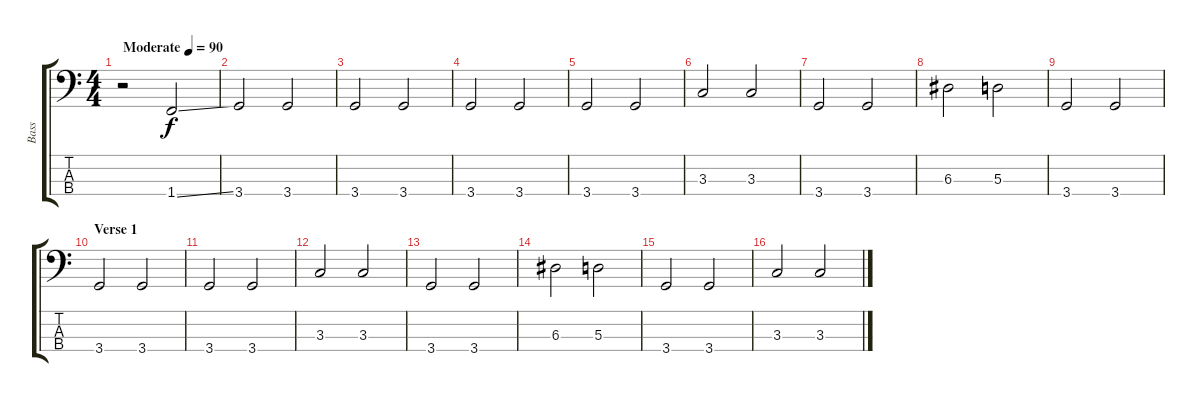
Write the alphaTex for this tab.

\track ("Bass" "Bass") {instrument electricbassfinger}
\staff {score tabs}
\tuning (G2 D2 A1 E1) {hide}
\ts (4 4)
\tempo (90 "Moderate")
\clef f4
\ks c
r.2{dy f instrument electricbassfinger} 1.4{ss}.2 |
3.4.2 3.4.2 |
3.4.2 3.4.2 |
3.4.2 3.4.2 |
3.4.2 3.4.2 |
3.3.2 3.3.2 |
3.4.2 3.4.2 |
6.3.2 5.3.2 |
3.4.2 3.4.2 |
\section ("" "Verse 1")
3.4.2 3.4.2 |
3.4.2 3.4.2 |
3.3.2 3.3.2 |
3.4.2 3.4.2 |
6.3.2 5.3.2 |
3.4.2 3.4.2 |
3.3.2 3.3.2
